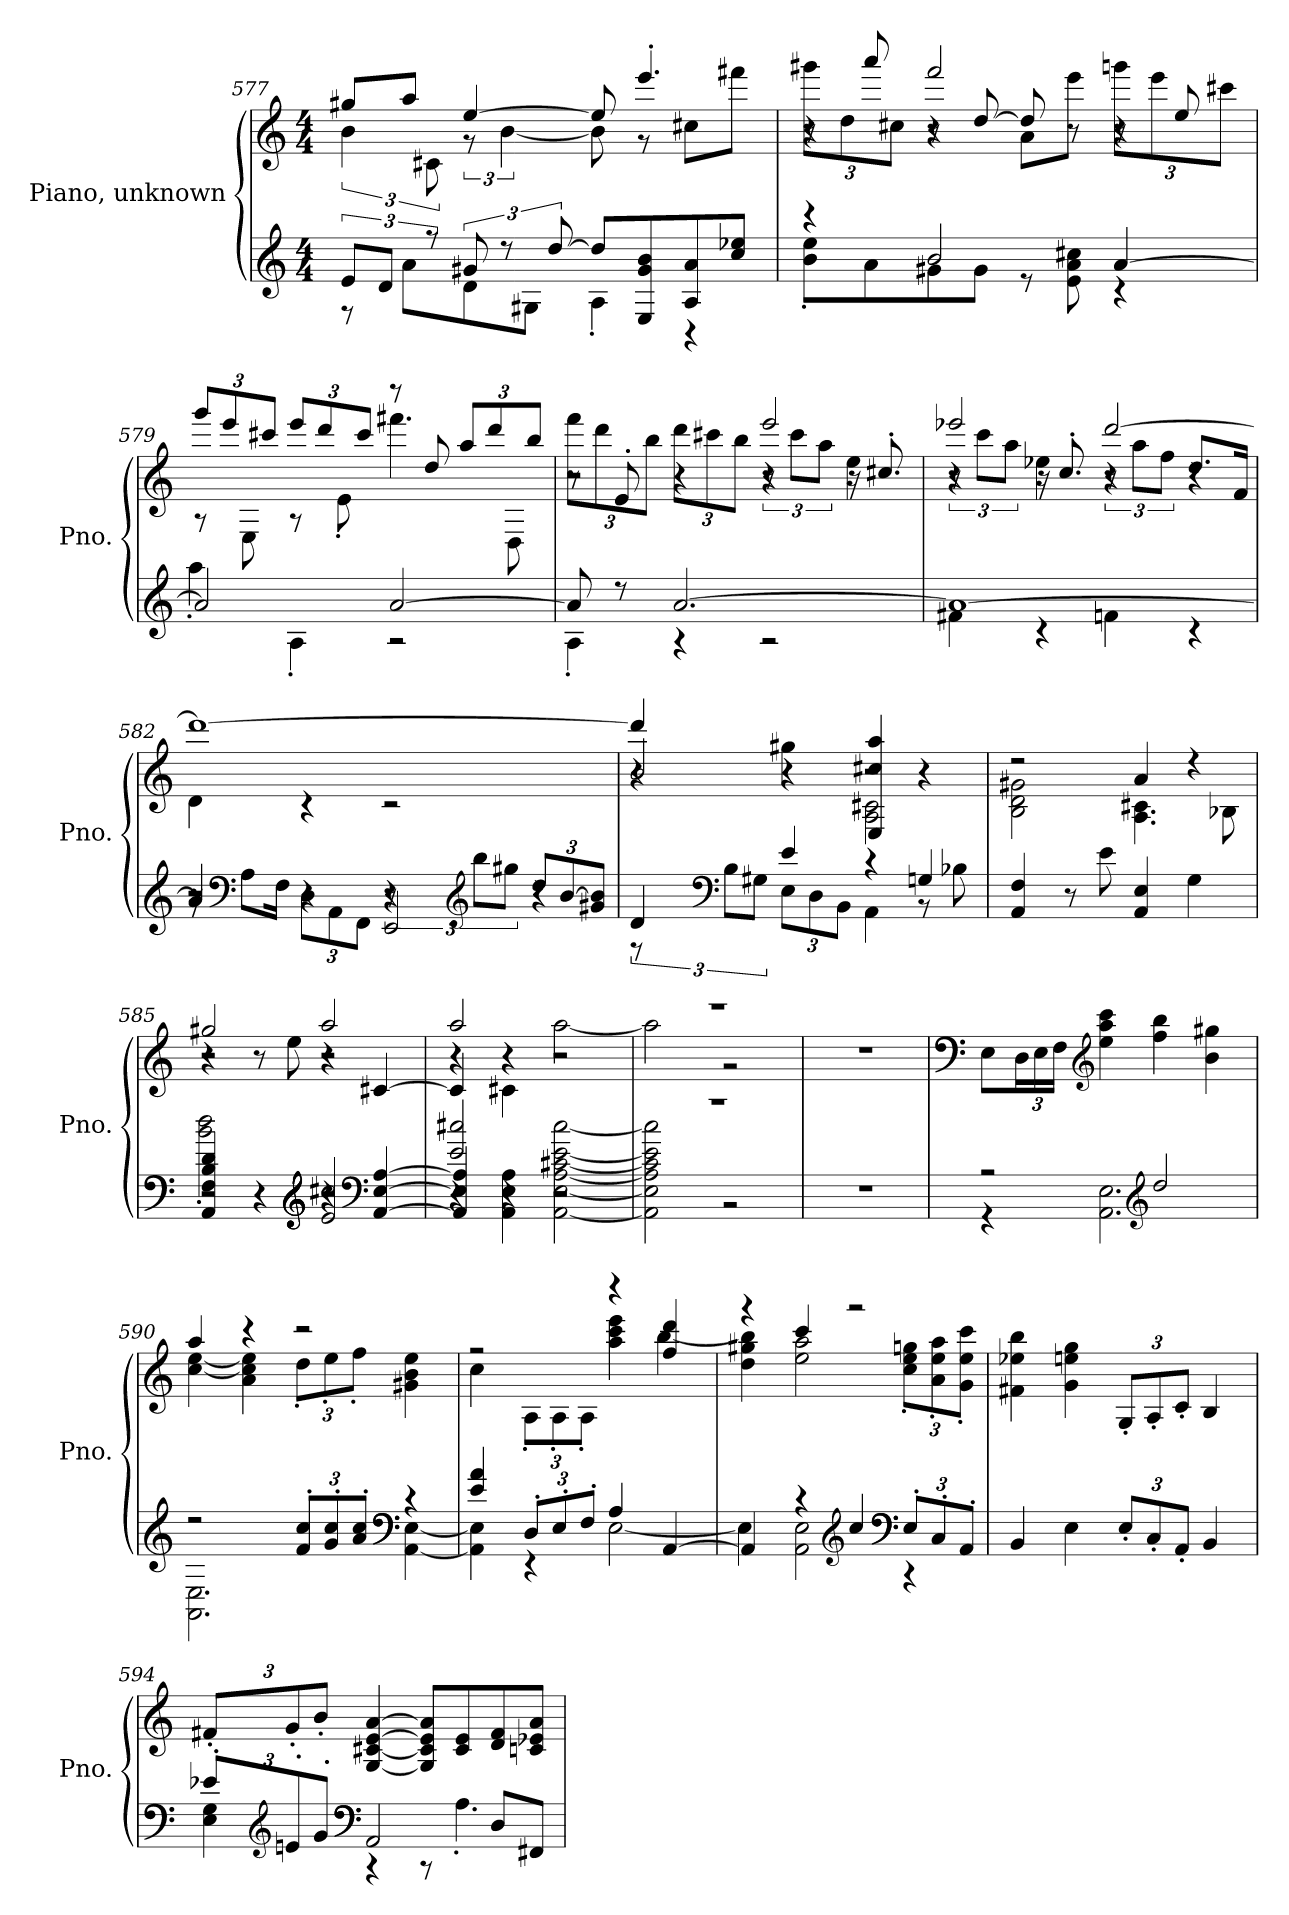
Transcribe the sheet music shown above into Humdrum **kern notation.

**kern	**kern
*part1	*part1
*staff2	*staff1
*I"Piano, unknown	*
*I'Pno.	*
!!LO:LB:g=z
*clefG2	*clefG2
*k[]	*k[]
*M4/4	*M4/4
=577	=577
*^	*^
12e/L	8r	8gg#X/L	6b\
12d/J	.	.	.
.	8a\L	8aa/J	.
12r	.	.	12c#X\
12g#X/	8d\	[4ee/	12r
12r	.	.	[6b\
.	8G#X\J	.	.
[12dd/	.	.	.
8dd/L]	4A'\	8ee/]	8b\]
8E/ 8g#/ 8b/	.	4.eee'/	8r
8A/ 8a/	4r	.	8cc#X\L
8cc/ 8ee-X/J	.	.	8fff#X\J
=578	=578	=578	=578
*	*	*	*Xbrackettup
*	*	*	*^
4r	8b\' 8ee\'L	8r	12ggg#X\L	4r
.	.	.	12dd\	.
.	8a\	8aaa/	.	.
.	.	.	12cc#X\J	.
2b/	8g#X\	2fff/	4r	8r
.	8g#\J	.	.	[8dd/
.	8r	.	8a\L	8dd/]
.	8e\ 8a\ 8cc#X\	.	8eee\J	8r
[4a/	4r	8r	12gggn\L	4r
.	.	.	12eee\	.
.	.	8ee/	.	.
.	.	.	12ccc#X\J	.
*	*	*	*v	*v
!!LO:LB:g=z
=579	=579	=579	=579
2a/]	4aa'\	12ggg/L	8r
.	.	12eee/	.
.	.	.	8E\
.	.	12ccc#X/J	.
.	4A'\	12eee/L	8r
.	.	12ddd/	.
.	.	.	8e'\
.	.	12ccc#/J	.
[2a/	2r	8r	4.fff#X\
.	.	8dd/	.
.	.	12aa/L	.
.	.	12ddd/	.
.	.	.	8D\
.	.	12bb/J	.
=580	=580	=580	=580
*	*	*	*^
8a/]	4A'\	2r	12fff\L	8r
.	.	.	12ddd\	.
8r	.	.	.	8e'/
.	.	.	12bb\J	.
[2.a/	4r	.	12ddd\L	4r
.	.	.	12ccc#X\	.
.	.	.	12bb\J	.
*	*	*	*brackettup	*
.	2r	2eee/	12r	4r
.	.	.	12ccc#\L	.
.	.	.	12aa\J	.
.	.	.	4ee\	16r
.	.	.	.	8.cc#X'/
!!LO:LB:g=z	!!	!!
=581	=581	=581	=581	=581
1a_	4f#X\	2eee-X/	12r	4r
.	.	.	12ccc\L	.
.	.	.	12aa\J	.
.	4r	.	4ee-X\	16r
.	.	.	.	8.cc'/
.	4fn\	[2ddd/	12r	4r
.	.	.	12aa\L	.
.	.	.	12ff\J	.
.	4r	.	4r	8.dd/L
.	.	.	.	16f/Jk
*	*	*	*v	*v
=582	=582	=582	=582
*	*^	*	*
4a/]	16r	2r	1ddd_	4d\
*clefF4	*	*	*	*
.	8A\L	.	.	.
.	16F\Jk	.	.	.
*	*Xbrackettup	*	*	*
4r	12D\L	.	.	4r
.	12AA\	.	.	.
.	12FF\J	.	.	.
*	*brackettup	*	*	*
4r	12r	2EE/	.	2r
*clefG2	*	*	*	*
.	12bb\L	.	.	.
.	12gg#X\J	.	.	.
*Xbrackettup	*	*	*	*
12dd/L	4r	.	.	.
[12b/	.	.	.	.
12g#X/ 12b/]J	.	.	.	.
*	*v	*v	*	*
*	*	*v	*v
=583	=583	=583
*	*brackettup	*
*	*	*^
*	*	*	*^
4d/	12r	4ddd/]	4r	2b/
*clefF4	*	*	*	*
.	12B\L	.	.	.
.	12G#X\J	.	.	.
*	*Xbrackettup	*	*	*
4e/	12E\L	4r	4gg#X\	.
.	12D\	.	.	.
.	12BB\J	.	.	.
4r	4AA\	2r	2A\ 2c#X\	4E/ 4cc#X/ 4aa/
4Gn/	8r	.	.	4r
.	8B-X\	.	.	.
*v	*v	*	*	*
*	*	*v	*v
!!LO:PB:g=z
=584	=584	=584
4AA/ 4F/	2r	2B\ 2d\ 2g#X\
8r	.	.
8e\	.	.
4AA/ 4E/	4a/	4.A\ 4.c#X\
4G\	4r	.
.	.	8B-X\
=585	=585	=585
*^	*	*^
*	*^	*	*	*
4AA/ 4F/ 4B/ 4d/	2b\' 2dd\'	2r	2gg#X/	4r	2r
4r	.	.	.	8r	.
.	.	.	.	8ee\	.
*clefG2	*	*	*	*	*
2e/ 2cc#X/	2r	4r	2aa/	2r	4r
*clefF4	*	*	*	*	*
.	.	[4AA/ [4E/ [4A/	.	.	[4c#X/
=586	=586	=586	=586	=586	=586
2e/ 2cc#X/	4r	4AA/] 4E/] 4A/]	2aa/	4r	4c#/]
.	4AA\ 4E\ 4A\	4r	.	4c#X\	4r
2r	[2AA\ [2E\ [2A\ [2c#X\ [2e\ [2cc#\	2r	2r	[2aa\	2r
*	*v	*v	*	*	*
*	*	*	*v	*v
=587	=587	=587	=587
1r	2AA\] 2E\] 2A\] 2c#\] 2e\] 2cc#\]	1r	2aa\]
.	2r	.	2r
*v	*v	*	*
*	*v	*v
=588	=588
1r	1r
=589	=589
*	*clefF4
*^	*
2r	4r	8E\L
*	*	*Xbrackettup
.	.	24D\L
.	.	24E\
.	.	24F\JJ
*	*	*clefG2
.	2.AA\ 2.E\	4ee\ 4aa\ 4ccc\
*clefG2	*	*
2dd/	.	4ff\ 4bb\
.	.	4b\ 4gg#X\
!!LO:LB:g=z
=590	=590	=590
*	*	*^
2r	2.AA\ 2.E\	4aa/	[4cc\ [4ee\
.	.	4r	4a\ 4cc\] 4ee\]
12f/' 12cc/'L	.	2r	12dd'\L
12g/' 12cc/'	.	.	12ee'\
12a/' 12cc/'J	.	.	12ff'\J
*clefF4	*	*	*
4r	[4AA\ [4E\	.	4g#X\ 4b\ 4ee\
=591	=591	=591	=591
4e/ 4a/	4AA\] 4E\]	2r	4cc\
12D'/L	4r	.	12A'\L
12E'/	.	.	12A'\
12F'/J	.	.	12A'\J
4A/	[2E\	4r	4aa\ 4ccc\ 4eee\
[4AA/	.	4ff/ 4ddd/	[4bb\
=592	=592	=592	=592
4AA/]	4E\]	4r	4dd\ 4gg#X\ 4bb\]
4r	2AA\ 2E\	4ccc/	2ee\ 2aa\
*clefG2	*	*	*
4cc/	.	2r	.
*clefF4	*	*	*
12E'/L	4r	.	12cc\' 12ee\' 12ggn\'L
12C'/	.	.	12a\' 12ee\' 12aa\'
12AA'/J	.	.	12g\' 12ee\' 12ccc\'J
*v	*v	*	*
*	*v	*v
=593	=593
4BB/	4f#X\ 4ee-X\ 4bb\
4E\	4g\ 4een\ 4gg\
12E'/L	12G'/L
12C'/	12A'/
12AA'/J	12c'/J
4BB/	4B/
!!LO:LB:g=z
=594	=594
*^	*
12e-X'/L	4E\ 4G\	12f#X'/L
*clefG2	*	*
12en'/	.	12g'/
12g'/J	.	12b'/J
*clefF4	*	*
2AA/	4r	[4G/ [4c#X/ [4e/ [4a/
.	8r	8G/] 8c#/] 8e/] 8a/]L
.	4.A'\	8c#/ 8e/
8D/L	.	8d/ 8f#/
8FF#X/J	.	8cn/ 8e-X/ 8a/J
*v	*v	*
=	=
*-	*-
